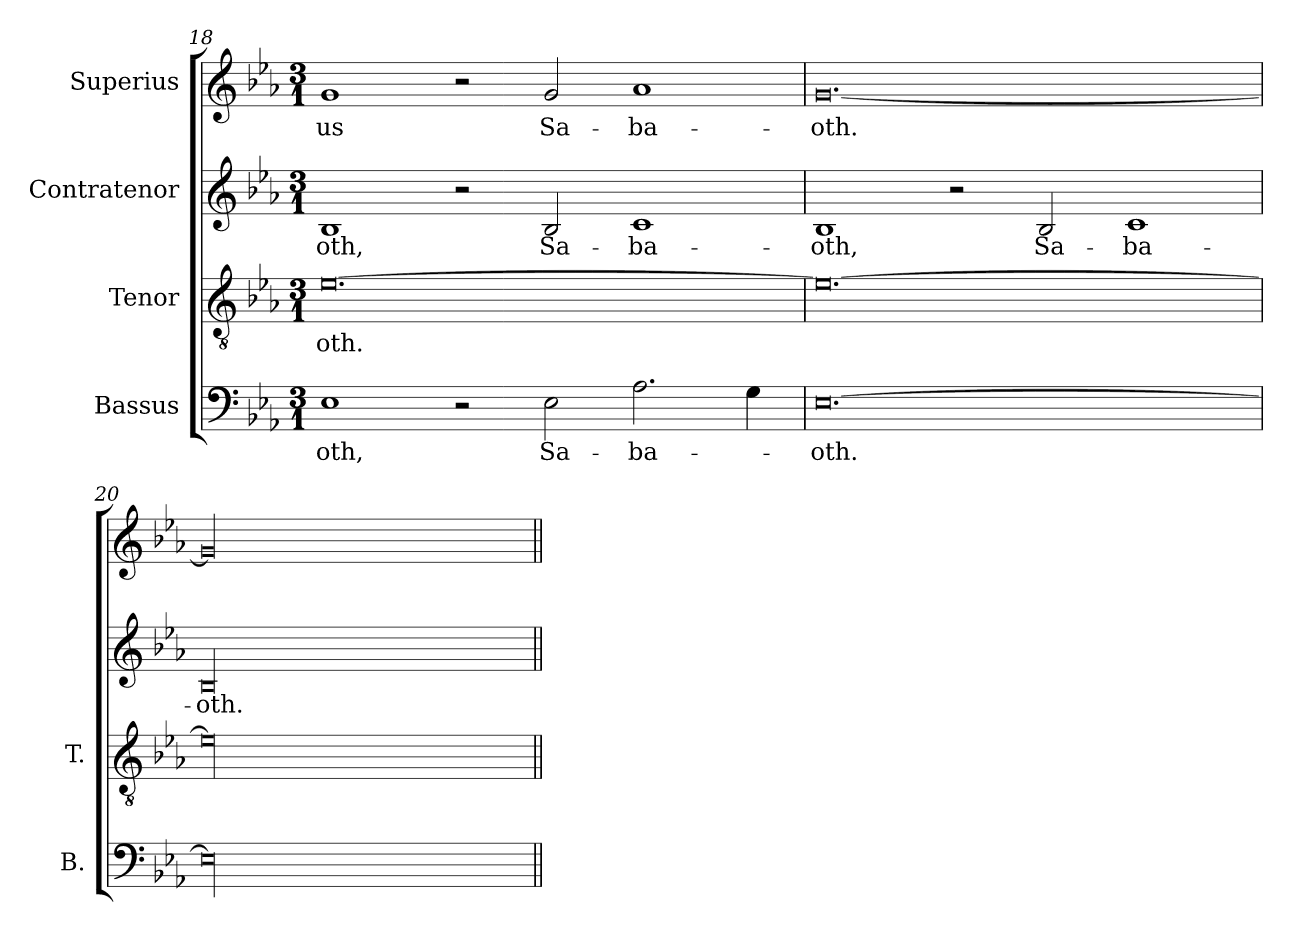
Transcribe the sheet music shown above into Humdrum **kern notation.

**kern	**text	**kern	**text	**kern	**text	**kern	**text
*part4	*part4	*part3	*part3	*part2	*part2	*part1	*part1
*staff4	*staff4	*staff3	*staff3	*staff2	*staff2	*staff1	*staff1
*I"Bassus	*	*I"Tenor	*	*I"Contratenor	*	*I"Superius	*
*I'B.	*	*I'T.	*	*	*	*	*
*clefF4	*	*clefGv2	*	*clefG2	*	*clefG2	*
*	*	*ITrd7c12	*	*ITrd7c12	*	*	*
*k[b-e-a-]	*	*k[b-e-a-]	*	*k[b-e-a-]	*	*k[b-e-a-]	*
*E-:	*	*E-:	*	*E-:	*	*E-:	*
*M3/1	*	*M3/1	*	*M3/1	*	*M3/1	*
=18	=18	=18	=18	=18	=18	=18	=18
!	!LO:LY:b:color=#000000	!	!	!	!	!	!
!	!	!	!LO:LY:b:color=#000000	!	!	!	!
!	!	!	!	!	!LO:LY:b:color=#000000	!	!
!	!	!	!	!	!	!	!LO:LY:b:color=#000000
1E-i	-oth,	[>0.E-i	-oth.	1BB-i	-oth,	1gi	-us
2r	.	.	.	2r	.	2r	.
!	!LO:LY:b:color=#000000	!	!	!	!	!	!
!	!	!	!	!	!LO:LY:b:color=#000000	!	!
!	!	!	!	!	!	!	!LO:LY:b:color=#000000
2E-i\	Sa-	.	.	2BB-i/	Sa-	2gi/	Sa-
!	!LO:LY:b:color=#000000	!	!	!	!	!	!
!	!	!	!	!	!LO:LY:b:color=#000000	!	!
!	!	!	!	!	!	!	!LO:LY:b:color=#000000
2.A-i\	-ba-	.	.	1Ci	-ba-	1a-i	-ba-
4Gi\	.	.	.	.	.	.	.
=19	=19	=19	=19	=19	=19	=19	=19
!	!LO:LY:b:color=#000000	!	!	!	!	!	!
!	!	!	!	!	!LO:LY:b:color=#000000	!	!
!	!	!	!	!	!	!	!LO:LY:b:color=#000000
[>0.E-i	-oth.	0.E-i_>	.	1BB-i	-oth,	[<0.gi	-oth.
.	.	.	.	2r	.	.	.
!	!	!	!	!	!LO:LY:b:color=#000000	!	!
.	.	.	.	2BB-i/	Sa-	.	.
!	!	!	!	!	!LO:LY:b:color=#000000	!	!
.	.	.	.	1Ci	-ba-	.	.
=20	=20	=20	=20	=20	=20	=20	=20
!	!	!	!	!	!LO:LY:b:color=#000000	!	!
00E-i]	.	00E-i]	.	00BB-i	-oth.	00gi]	.
=||	=||	=||	=||	=||	=||	=||	=||
*-	*-	*-	*-	*-	*-	*-	*-
